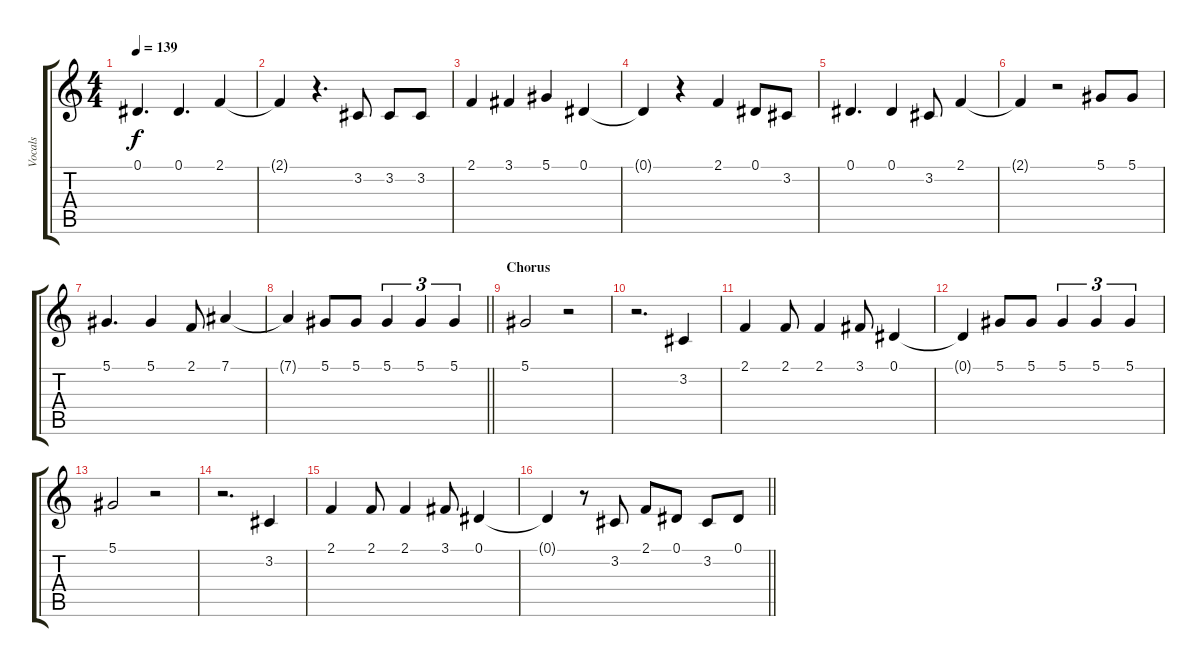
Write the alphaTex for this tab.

\track ("Vocals" "Vocals") {instrument flute}
\staff {score tabs}
\tuning (Eb4 Bb3 Gb3 Db3 Ab2 Eb2) {hide}
\ts (4 4)
\tempo 139
\clef g2
\ks c
0.1.4{d dy f} 0.1.4{d} 2.1.4 |
2.1{t}.4 r.4{d} 3.2.8 3.2.8 3.2.8 |
2.1.4 3.1.4 5.1.4 0.1.4 |
0.1{t}.4 r.4 2.1.4 0.1.8 3.2.8 |
0.1.4{d} 0.1.4 3.2.8 2.1.4 |
2.1{t}.4 r.2 5.1.8 5.1.8 |
5.1.4{d} 5.1.4 2.1.8 7.1.4 |
\barLineRight lightlight
7.1{t}.4 5.1.8 5.1.8 5.1.4{tu (3 2)} 5.1.4{tu (3 2)} 5.1.4{tu (3 2)} |
\section ("" "Chorus")
5.1.2 r.2 |
r.2{d} 3.2.4 |
2.1.4 2.1.8 2.1.4 3.1.8 0.1.4 |
0.1{t}.4 5.1.8 5.1.8 5.1.4{tu (3 2)} 5.1.4{tu (3 2)} 5.1.4{tu (3 2)} |
5.1.2 r.2 |
r.2{d} 3.2.4 |
2.1.4 2.1.8 2.1.4 3.1.8 0.1.4 |
\barLineRight lightlight
0.1{t}.4 r.8 3.2.8 2.1.8 0.1.8 3.2.8 0.1.8
